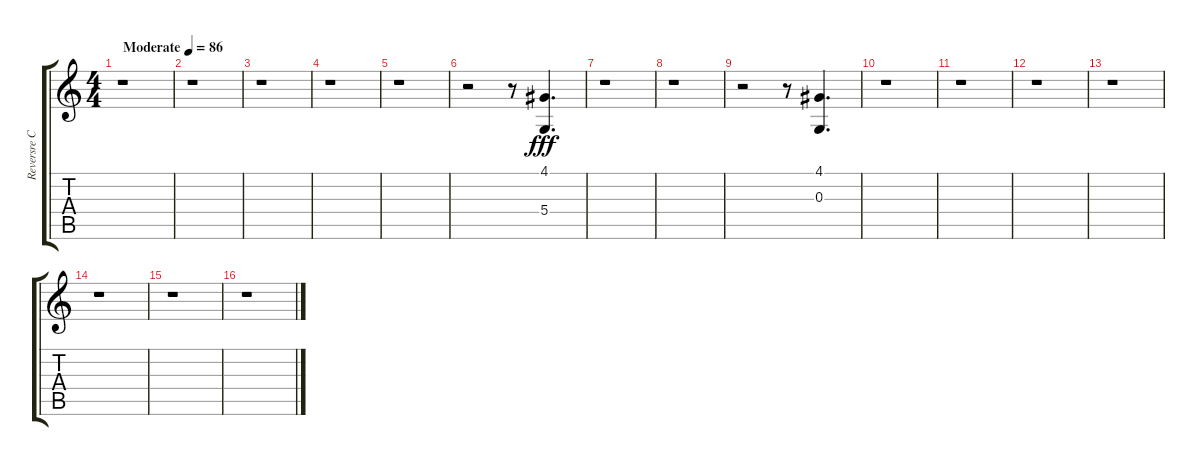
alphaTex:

\track ("Reversre Cymbal" "Reversre C") {instrument reversecymbal}
\staff {score tabs}
\tuning (E4 B3 G3 D3 A2 E2) {hide}
\ts (4 4)
\tempo (86 "Moderate")
\clef g2
\ks c
r.1{dy fff instrument reversecymbal} |
r.1 |
r.1 |
r.1 |
r.1 |
r.2 r.8 (4.1 5.4).4{d} |
r.1 |
r.1 |
r.2 r.8 (4.1 0.3).4{d} |
r.1 |
r.1 |
r.1 |
r.1 |
r.1 |
r.1 |
r.1
